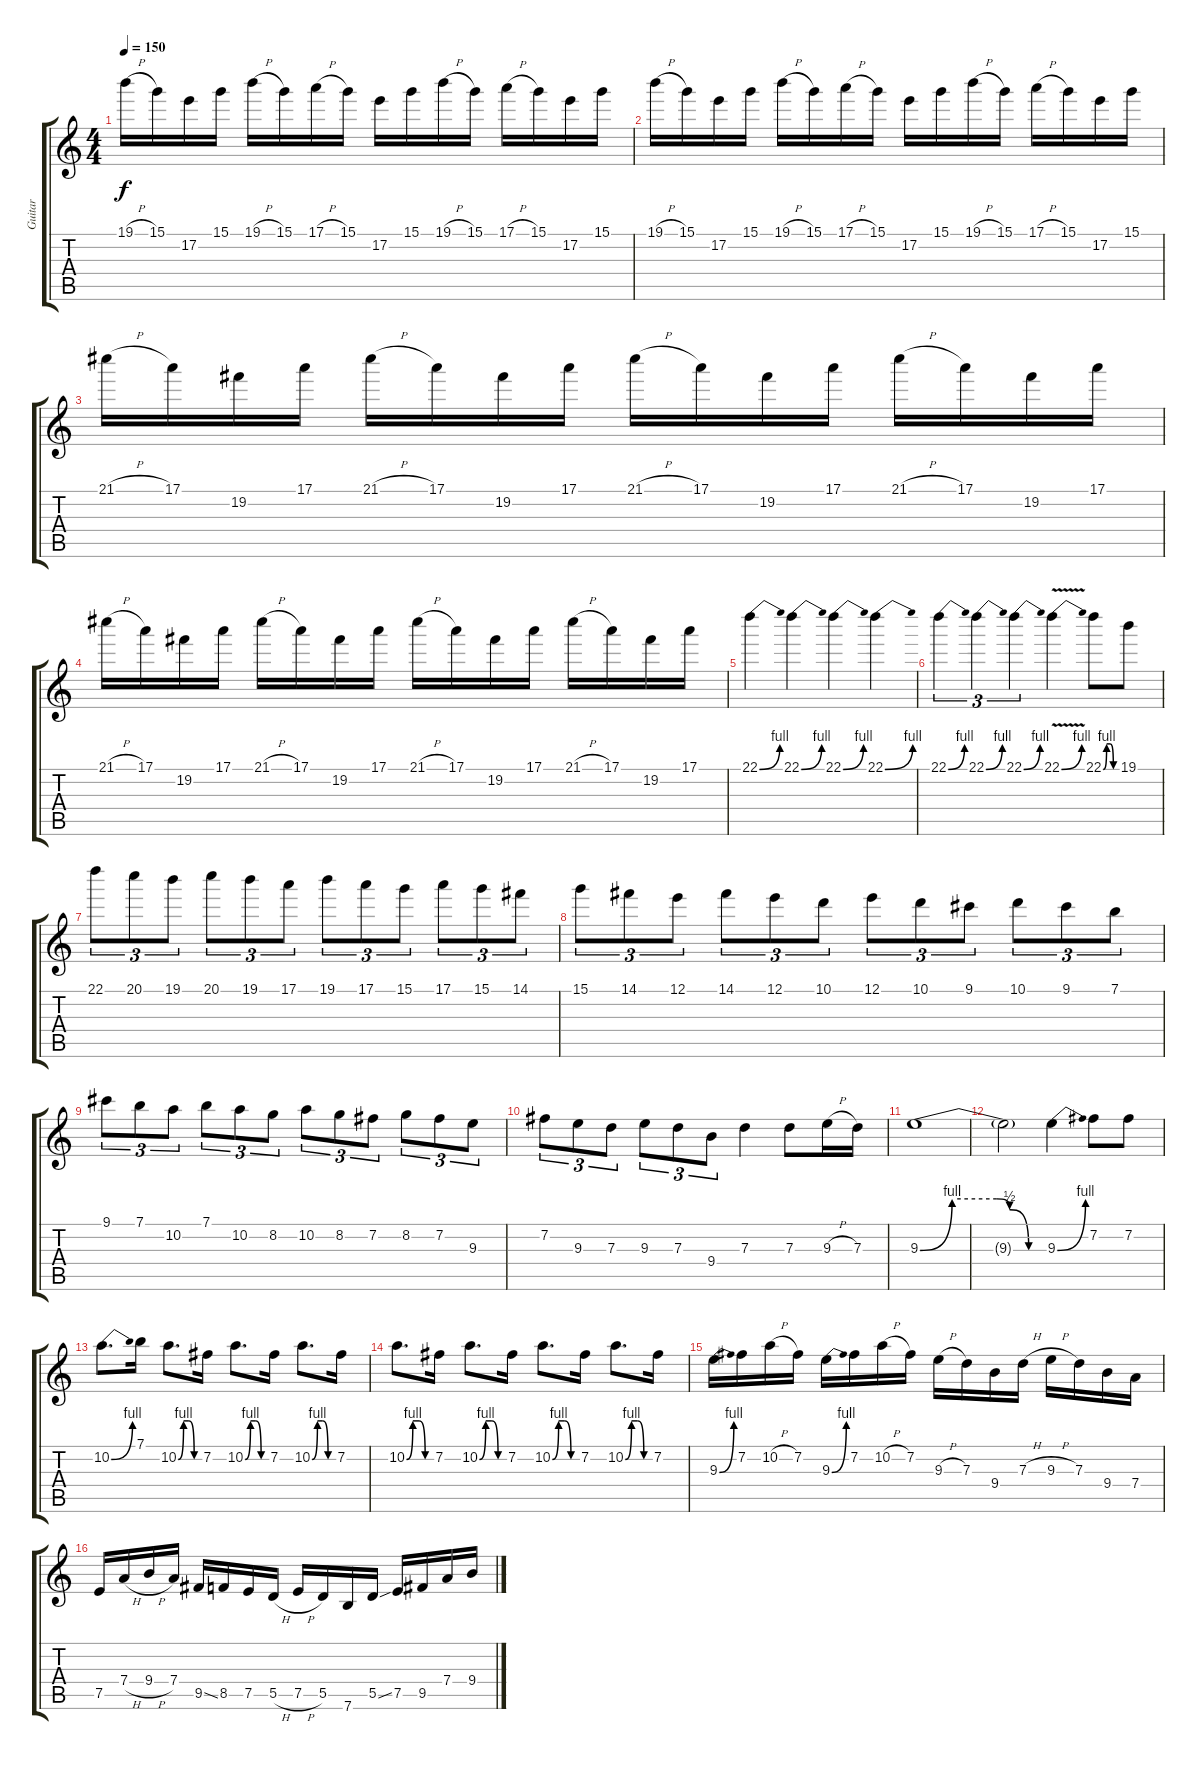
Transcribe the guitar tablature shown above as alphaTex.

\track ("Guitar" "Guitar") {instrument distortionguitar}
\staff {score tabs}
\tuning (E4 B3 G3 D3 A2 E2) {hide}
\ts (4 4)
\tempo 150
\clef g2
\ks c
19.1{h}.16{dy f} 15.1.16 17.2.16 15.1.16 19.1{h}.16 15.1.16 17.1{h}.16 15.1.16 17.2.16 15.1.16 19.1{h}.16 15.1.16 17.1{h}.16 15.1.16 17.2.16 15.1.16 |
19.1{h}.16 15.1.16 17.2.16 15.1.16 19.1{h}.16 15.1.16 17.1{h}.16 15.1.16 17.2.16 15.1.16 19.1{h}.16 15.1.16 17.1{h}.16 15.1.16 17.2.16 15.1.16 |
21.1{h}.16 17.1.16 19.2.16 17.1.16 21.1{h}.16 17.1.16 19.2.16 17.1.16 21.1{h}.16 17.1.16 19.2.16 17.1.16 21.1{h}.16 17.1.16 19.2.16 17.1.16 |
21.1{h}.16 17.1.16 19.2.16 17.1.16 21.1{h}.16 17.1.16 19.2.16 17.1.16 21.1{h}.16 17.1.16 19.2.16 17.1.16 21.1{h}.16 17.1.16 19.2.16 17.1.16 |
22.1{be (bend 0 0 60 4)}.4 22.1{be (bend 0 0 60 4)}.4 22.1{be (bend 0 0 60 4)}.4 22.1{be (bend 0 0 60 4)}.4 |
22.1{be (bend 0 0 60 4)}.4{tu (3 2)} 22.1{be (bend 0 0 60 4)}.4{tu (3 2)} 22.1{be (bend 0 0 60 4)}.4{tu (3 2)} 22.1{be (bend 0 0 60 4) v}.4 22.1{be (custom 0 0 15 4 30 4 45 0 60 0)}.8 19.1.8 |
22.1.8{tu (3 2)} 20.1.8{tu (3 2)} 19.1.8{tu (3 2)} 20.1.8{tu (3 2)} 19.1.8{tu (3 2)} 17.1.8{tu (3 2)} 19.1.8{tu (3 2)} 17.1.8{tu (3 2)} 15.1.8{tu (3 2)} 17.1.8{tu (3 2)} 15.1.8{tu (3 2)} 14.1.8{tu (3 2)} |
15.1.8{tu (3 2)} 14.1.8{tu (3 2)} 12.1.8{tu (3 2)} 14.1.8{tu (3 2)} 12.1.8{tu (3 2)} 10.1.8{tu (3 2)} 12.1.8{tu (3 2)} 10.1.8{tu (3 2)} 9.1.8{tu (3 2)} 10.1.8{tu (3 2)} 9.1.8{tu (3 2)} 7.1.8{tu (3 2)} |
9.1.8{tu (3 2)} 7.1.8{tu (3 2)} 10.2.8{tu (3 2)} 7.1.8{tu (3 2)} 10.2.8{tu (3 2)} 8.2.8{tu (3 2)} 10.2.8{tu (3 2)} 8.2.8{tu (3 2)} 7.2.8{tu (3 2)} 8.2.8{tu (3 2)} 7.2.8{tu (3 2)} 9.3.8{tu (3 2)} |
7.2.8{tu (3 2)} 9.3.8{tu (3 2)} 7.3.8{tu (3 2)} 9.3.8{tu (3 2)} 7.3.8{tu (3 2)} 9.4.8{tu (3 2)} 7.3.4 7.3.8 9.3{h}.16 7.3.16 |
9.3{be (custom 0 0 15 4 36 4 42 2 51 0 60 0)}.1 |
9.3{t}.2 9.3{be (bend 0 0 60 4)}.4 7.2.8 7.2.8 |
10.2{be (bend 0 0 60 4)}.8{d} 7.1.16 10.2{be (custom 0 0 15 4 30 4 45 0 60 0)}.8{d} 7.2.16 10.2{be (custom 0 0 15 4 30 4 45 0 60 0)}.8{d} 7.2.16 10.2{be (custom 0 0 15 4 30 4 45 0 60 0)}.8{d} 7.2.16 |
10.2{be (custom 0 0 15 4 30 4 45 0 60 0)}.8{d} 7.2.16 10.2{be (custom 0 0 15 4 30 4 45 0 60 0)}.8{d} 7.2.16 10.2{be (custom 0 0 15 4 30 4 45 0 60 0)}.8{d} 7.2.16 10.2{be (custom 0 0 15 4 30 4 45 0 60 0)}.8{d} 7.2.16 |
9.3{be (bend 0 0 60 4)}.16 7.2.16 10.2{h}.16 7.2.16 9.3{be (bend 0 0 60 4)}.16 7.2.16 10.2{h}.16 7.2.16 9.3{h}.16 7.3.16 9.4.16 7.3{h}.16 9.3{h}.16 7.3.16 9.4.16 7.4.16 |
7.5.16 7.4{h}.16 9.4{h}.16 7.4.16 9.5{ss}.16 8.5.16 7.5.16 5.5{h}.16 7.5{h}.16 5.5.16 7.6.16 5.5{ss}.16 7.5.16 9.5.16 7.4.16 9.4.16
